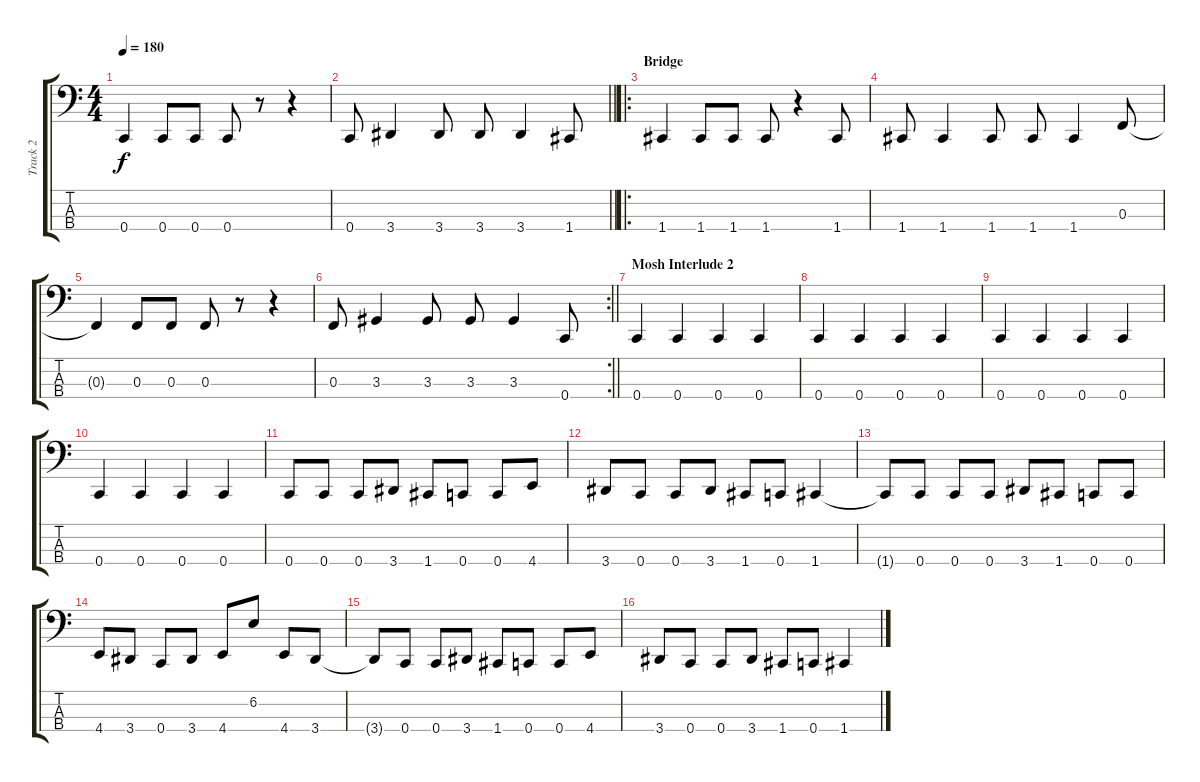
\track ("Track 2" "Track 2") {instrument electricbasspick}
\staff {score tabs}
\tuning (Eb2 Bb1 F1 C1) {hide}
\ts (4 4)
\tempo 180
\clef f4
\ks c
0.4{t}.4{dy f} 0.4.8 0.4.8 0.4.8 r.8 r.4 |
\barLineRight lightlight
0.4.8 3.4.4 3.4.8 3.4.8 3.4.4 1.4.8 |
\ro
\section ("" "Bridge")
1.4.4 1.4.8 1.4.8 1.4.8 r.4 1.4.8 |
1.4.8 1.4.4 1.4.8 1.4.8 1.4.4 0.3.8 |
0.3{t}.4 0.3.8 0.3.8 0.3.8 r.8 r.4 |
\rc 2
\barLineRight lightlight
0.3.8 3.3.4 3.3.8 3.3.8 3.3.4 0.4.8 |
\section ("" "Mosh Interlude 2")
0.4.4 0.4.4 0.4.4 0.4.4 |
0.4.4 0.4.4 0.4.4 0.4.4 |
0.4.4 0.4.4 0.4.4 0.4.4 |
0.4.4 0.4.4 0.4.4 0.4.4 |
0.4.8 0.4.8 0.4.8 3.4.8 1.4.8 0.4.8 0.4.8 4.4.8 |
3.4.8 0.4.8 0.4.8 3.4.8 1.4.8 0.4.8 1.4.4 |
1.4{t}.8 0.4.8 0.4.8 0.4.8 3.4.8 1.4.8 0.4.8 0.4.8 |
4.4.8 3.4.8 0.4.8 3.4.8 4.4.8 6.2.8 4.4.8 3.4.8 |
3.4{t}.8 0.4.8 0.4.8 3.4.8 1.4.8 0.4.8 0.4.8 4.4.8 |
3.4.8 0.4.8 0.4.8 3.4.8 1.4.8 0.4.8 1.4.4
